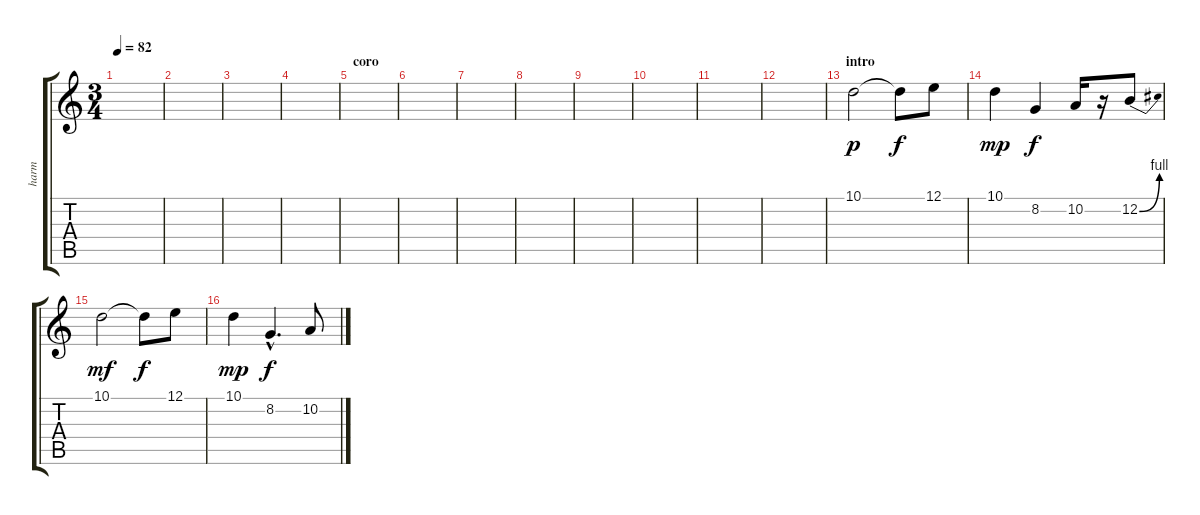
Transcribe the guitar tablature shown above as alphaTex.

\track ("harm" "harm") {instrument harmonica}
\staff {score tabs}
\tuning (E4 B3 G3 D3 A2 E2) {hide}
\ts (3 4)
\tempo 82
\clef g2
\ks c
|
|
|
|
\section ("" "coro")
|
|
|
|
|
|
|
|
\section ("" "intro")
10.1.2{dy p} 10.1{t}.8{dy f} 12.1.8 |
10.1.4{dy mp} 8.2.4{dy f} 10.2.16 r.16 12.2{be (bend 0 0 60 4)}.8 |
10.1.2{dy mf} 10.1{t}.8{dy f} 12.1.8 |
10.1.4{dy mp} 8.2{hac}.4{d dy f} 10.2.8
